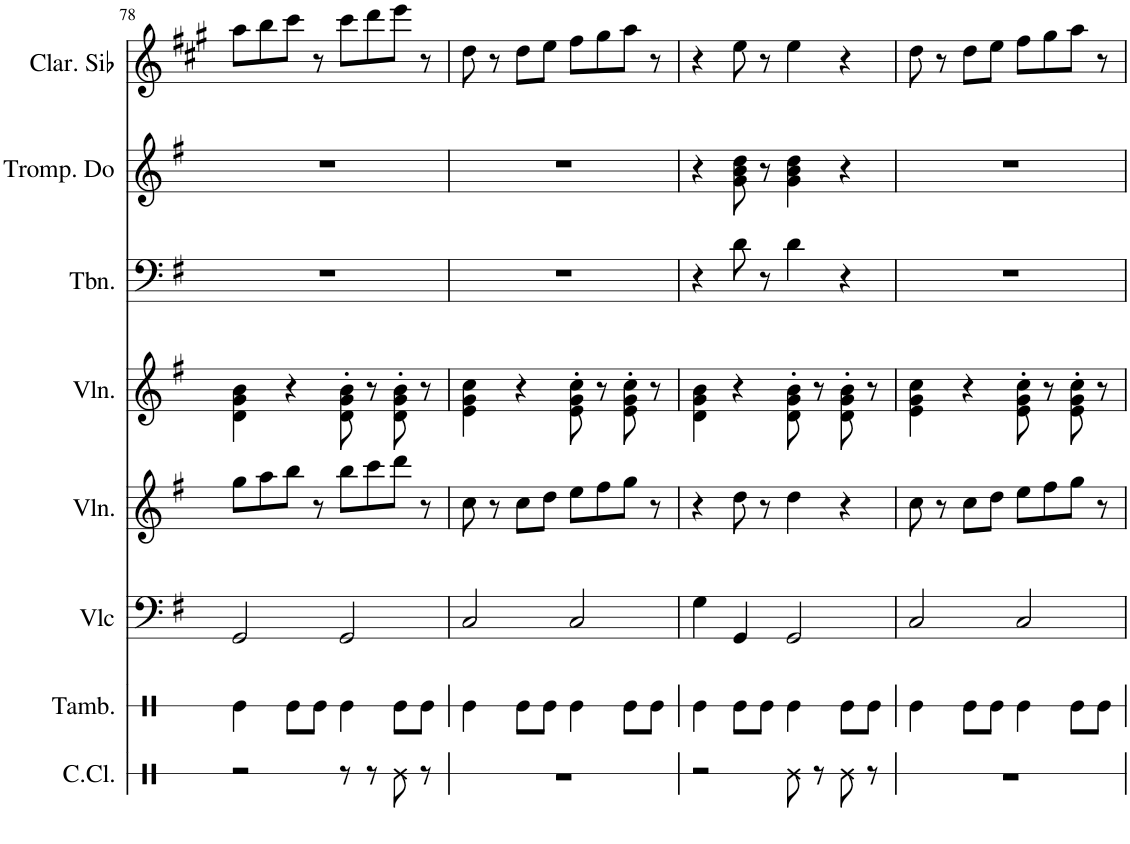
**kern	**kern	**kern	**kern	**kern	**kern	**kern	**kern
*part8	*part7	*part6	*part5	*part4	*part3	*part2	*part1
*staff8	*staff7	*staff6	*staff5	*staff4	*staff3	*staff2	*staff1
*I"Caisse claire	*I"Tambourin	*I"Violoncelle	*I"Violon	*I"Violon	*I"Trombone	*I"Trompette en Do	*I"Clarinette en Sib
*I'C.Cl.	*I'Tamb.	*I'Vlc	*I'Vln.	*I'Vln.	*I'Tbn.	*I'Tromp. Do	*I'Clar. Sib
!!LO:PB:g=z
*clefX	*clefX	*clefF4	*clefG2	*clefG2	*clefF4	*clefG2	*clefG2
*	*	*	*	*	*	*Trd1c2	*Trd1c2
*k[]	*k[]	*k[f#]	*k[f#]	*k[f#]	*k[f#]	*k[f#]	*k[f#c#g#]
*M4/4	*M4/4	*M4/4	*M4/4	*M4/4	*M4/4	*M4/4	*M4/4
=78	=78	=78	=78	=78	=78	=78	=78
2r	4Re\	2GG/	8gg\L	4d\ 4g\ 4b\	1r	1r	8aa\L
.	.	.	8aa\	.	.	.	8bb\
.	8Re\L	.	8bb\J	4r	.	.	8ccc#\J
.	8Re\J	.	8r	.	.	.	8r
8r	4Re\	2GG/	8bb\L	8d\' 8g\' 8b\'	.	.	8ccc#\L
8r	.	.	8ccc\	8r	.	.	8ddd\
8Re\	8Re\L	.	8ddd\J	8d\' 8g\' 8b\'	.	.	8eee\J
8r	8Re\J	.	8r	8r	.	.	8r
=79	=79	=79	=79	=79	=79	=79	=79
1r	4Re\	2C/	8cc\	4e\ 4g\ 4cc\	1r	1r	8dd\
.	.	.	8r	.	.	.	8r
.	8Re\L	.	8cc\L	4r	.	.	8dd\L
.	8Re\J	.	8dd\J	.	.	.	8ee\J
.	4Re\	2C/	8ee\L	8e\' 8g\' 8cc\'	.	.	8ff#\L
.	.	.	8ff#\	8r	.	.	8gg#\
.	8Re\L	.	8gg\J	8e\' 8g\' 8cc\'	.	.	8aa\J
.	8Re\J	.	8r	8r	.	.	8r
=80	=80	=80	=80	=80	=80	=80	=80
2r	4Re\	4G\	4r	4d\ 4g\ 4b\	4r	4r	4r
.	8Re\L	4GG/	8dd\	4r	8d\	8g\ 8b\ 8dd\	8ee\
.	8Re\J	.	8r	.	8r	8r	8r
8Re\	4Re\	2GG/	4dd\	8d\' 8g\' 8b\'	4d\	4g\ 4b\ 4dd\	4ee\
8r	.	.	.	8r	.	.	.
8Re\	8Re\L	.	4r	8d\' 8g\' 8b\'	4r	4r	4r
8r	8Re\J	.	.	8r	.	.	.
=81	=81	=81	=81	=81	=81	=81	=81
1r	4Re\	2C/	8cc\	4e\ 4g\ 4cc\	1r	1r	8dd\
.	.	.	8r	.	.	.	8r
.	8Re\L	.	8cc\L	4r	.	.	8dd\L
.	8Re\J	.	8dd\J	.	.	.	8ee\J
.	4Re\	2C/	8ee\L	8e\' 8g\' 8cc\'	.	.	8ff#\L
.	.	.	8ff#\	8r	.	.	8gg#\
.	8Re\L	.	8gg\J	8e\' 8g\' 8cc\'	.	.	8aa\J
.	8Re\J	.	8r	8r	.	.	8r
=	=	=	=	=	=	=	=
*-	*-	*-	*-	*-	*-	*-	*-
